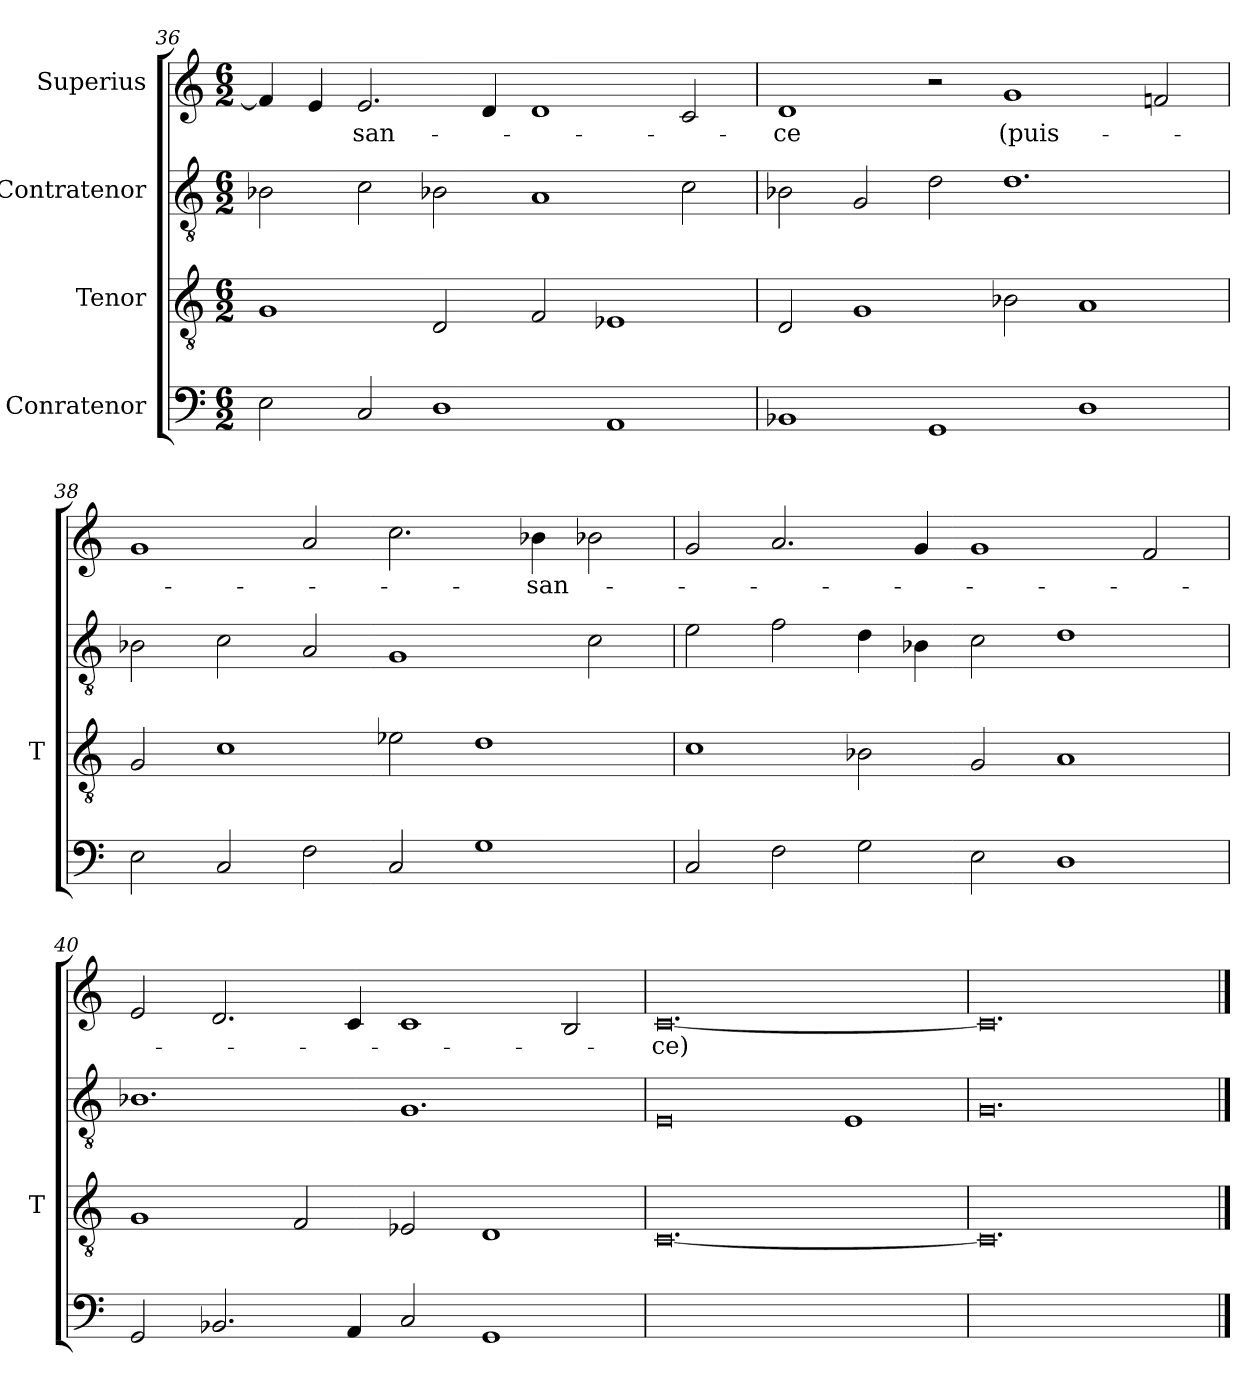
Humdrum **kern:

**kern	**kern	**kern	**kern	**text
*part4	*part3	*part2	*part1	*part1
*staff4	*staff3	*staff2	*staff1	*staff1
*I"Conratenor	*I"Tenor	*I"Contratenor	*I"Superius	*
*	*I'T	*	*	*
*clefF4	*clefGv2	*clefGv2	*clefG2	*
*M6/2	*M6/2	*M6/2	*M6/2	*
=36	=36	=36	=36	=36
2E	1G	2B-X	4f]	.
.	.	.	4e	.
2C	.	2c	2.e	-san-
1D	2D	2B-X	.	.
.	.	.	4d	.
.	2F	1A	1d	.
1AA	1E-X	.	.	.
.	.	2c	2c	.
=37	=37	=37	=37	=37
1BB-X	2D	2B-X	1d	-ce
.	1G	2G	.	.
1GG	.	2d	2r	.
.	2B-X	1.d	1g	(puis-
1D	1A	.	.	.
.	.	.	2fn	.
=38	=38	=38	=38	=38
2E	2G	2B-X	1g	.
2C	1c	2c	.	.
2F	.	2A	2a	.
2C	2e-X	1G	2.cc	.
1G	1d	.	.	.
.	.	.	4b-X	-san-
.	.	2c	2b-X	.
=39	=39	=39	=39	=39
2C	1c	2e	2g	.
2F	.	2f	2.a	.
2G	2B-X	4d	.	.
.	.	4B-X	4g	.
2E	2G	2c	1g	.
1D	1A	1d	.	.
.	.	.	2f	.
=40	=40	=40	=40	=40
2GG	1G	1.B-X	2e	.
2.BB-X	.	.	2.d	.
.	2F	.	.	.
4AA	.	.	4c	.
2C	2E-X	1.G	1c	.
1GG	1D	.	.	.
.	.	.	2B	.
=41	=41	=41	=41	=41
0.ryy	[0.C	0E	[0.c	-ce)
.	.	1E	.	.
=42	=42	=42	=42	=42
0.ryy	0.C]	0.G	0.c]	.
==	==	==	==	==
*-	*-	*-	*-	*-
